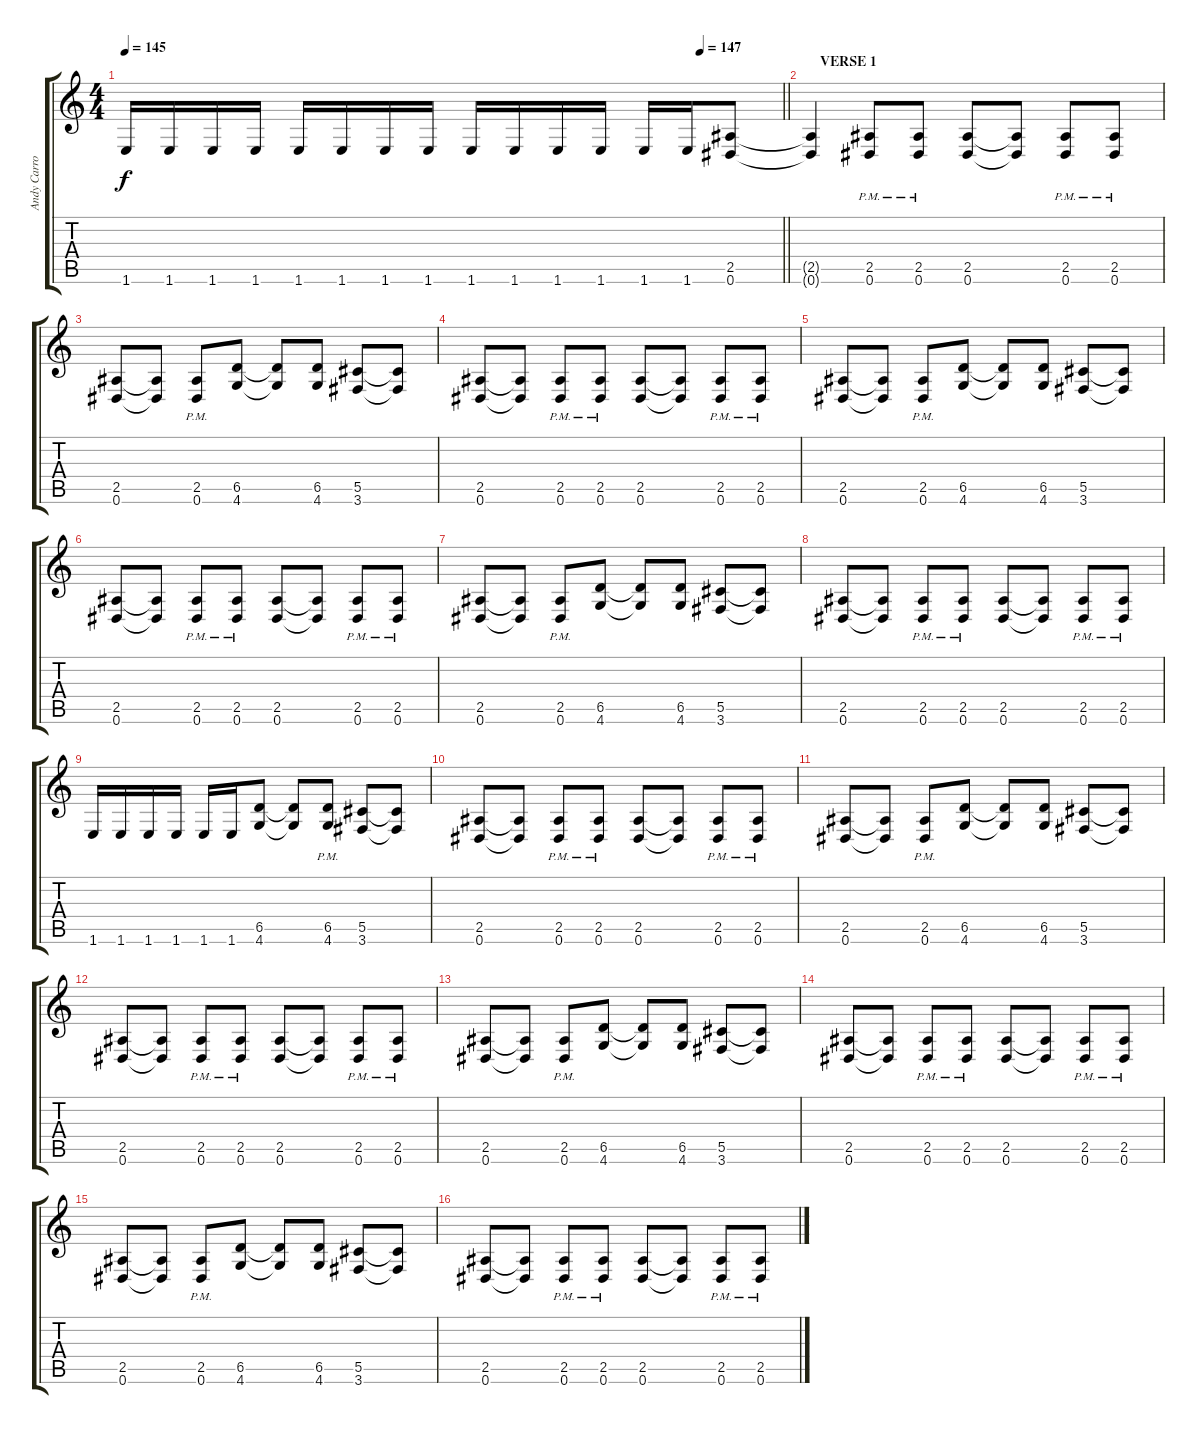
\track ("Andy Carroll" "Andy Carro") {instrument distortionguitar}
\staff {score tabs}
\tuning (Eb4 Bb3 Gb3 Db3 Ab2 Eb2) {hide}
\ts (4 4)
\tempo 145
\tempo (147 0.875)
\clef g2
\barLineRight lightlight
\ks c
1.6.16{dy f} 1.6.16 1.6.16 1.6.16 1.6.16 1.6.16 1.6.16 1.6.16 1.6.16 1.6.16 1.6.16 1.6.16 1.6.16 1.6.16 (2.5 0.6).8 |
\section ("" "     VERSE 1")
(2.5{t} 0.6{t}).4 (2.5{pm} 0.6{pm}).8 (2.5{pm} 0.6{pm}).8 (2.5 0.6).8 (2.5{t} 0.6{t}).8 (2.5{pm} 0.6{pm}).8 (2.5{pm} 0.6{pm}).8 |
(2.5 0.6).8 (2.5{t} 0.6{t}).8 (2.5{pm} 0.6{pm}).8 (6.5 4.6).8 (6.5{t} 4.6{t}).8 (6.5 4.6).8 (5.5 3.6).8 (5.5{t} 3.6{t}).8 |
(2.5 0.6).8 (2.5{t} 0.6{t}).8 (2.5{pm} 0.6{pm}).8 (2.5{pm} 0.6{pm}).8 (2.5 0.6).8 (2.5{t} 0.6{t}).8 (2.5{pm} 0.6{pm}).8 (2.5{pm} 0.6{pm}).8 |
(2.5 0.6).8 (2.5{t} 0.6{t}).8 (2.5{pm} 0.6{pm}).8 (6.5 4.6).8 (6.5{t} 4.6{t}).8 (6.5 4.6).8 (5.5 3.6).8 (5.5{t} 3.6{t}).8 |
(2.5 0.6).8 (2.5{t} 0.6{t}).8 (2.5{pm} 0.6{pm}).8 (2.5{pm} 0.6{pm}).8 (2.5 0.6).8 (2.5{t} 0.6{t}).8 (2.5{pm} 0.6{pm}).8 (2.5{pm} 0.6{pm}).8 |
(2.5 0.6).8 (2.5{t} 0.6{t}).8 (2.5{pm} 0.6{pm}).8 (6.5 4.6).8 (6.5{t} 4.6{t}).8 (6.5 4.6).8 (5.5 3.6).8 (5.5{t} 3.6{t}).8 |
(2.5 0.6).8 (2.5{t} 0.6{t}).8 (2.5{pm} 0.6{pm}).8 (2.5{pm} 0.6{pm}).8 (2.5 0.6).8 (2.5{t} 0.6{t}).8 (2.5{pm} 0.6{pm}).8 (2.5{pm} 0.6{pm}).8 |
1.6.16 1.6.16 1.6.16 1.6.16 1.6.16 1.6.16 (6.5 4.6).8 (6.5{t} 4.6{t}).8 (6.5{pm} 4.6{pm}).8 (5.5 3.6).8 (5.5{t} 3.6{t}).8 |
(2.5 0.6).8 (2.5{t} 0.6{t}).8 (2.5{pm} 0.6{pm}).8 (2.5{pm} 0.6{pm}).8 (2.5 0.6).8 (2.5{t} 0.6{t}).8 (2.5{pm} 0.6{pm}).8 (2.5{pm} 0.6{pm}).8 |
(2.5 0.6).8 (2.5{t} 0.6{t}).8 (2.5{pm} 0.6{pm}).8 (6.5 4.6).8 (6.5{t} 4.6{t}).8 (6.5 4.6).8 (5.5 3.6).8 (5.5{t} 3.6{t}).8 |
(2.5 0.6).8 (2.5{t} 0.6{t}).8 (2.5{pm} 0.6{pm}).8 (2.5{pm} 0.6{pm}).8 (2.5 0.6).8 (2.5{t} 0.6{t}).8 (2.5{pm} 0.6{pm}).8 (2.5{pm} 0.6{pm}).8 |
(2.5 0.6).8 (2.5{t} 0.6{t}).8 (2.5{pm} 0.6{pm}).8 (6.5 4.6).8 (6.5{t} 4.6{t}).8 (6.5 4.6).8 (5.5 3.6).8 (5.5{t} 3.6{t}).8 |
(2.5 0.6).8 (2.5{t} 0.6{t}).8 (2.5{pm} 0.6{pm}).8 (2.5{pm} 0.6{pm}).8 (2.5 0.6).8 (2.5{t} 0.6{t}).8 (2.5{pm} 0.6{pm}).8 (2.5{pm} 0.6{pm}).8 |
(2.5 0.6).8 (2.5{t} 0.6{t}).8 (2.5{pm} 0.6{pm}).8 (6.5 4.6).8 (6.5{t} 4.6{t}).8 (6.5 4.6).8 (5.5 3.6).8 (5.5{t} 3.6{t}).8 |
(2.5 0.6).8 (2.5{t} 0.6{t}).8 (2.5{pm} 0.6{pm}).8 (2.5{pm} 0.6{pm}).8 (2.5 0.6).8 (2.5{t} 0.6{t}).8 (2.5{pm} 0.6{pm}).8 (2.5{pm} 0.6{pm}).8
